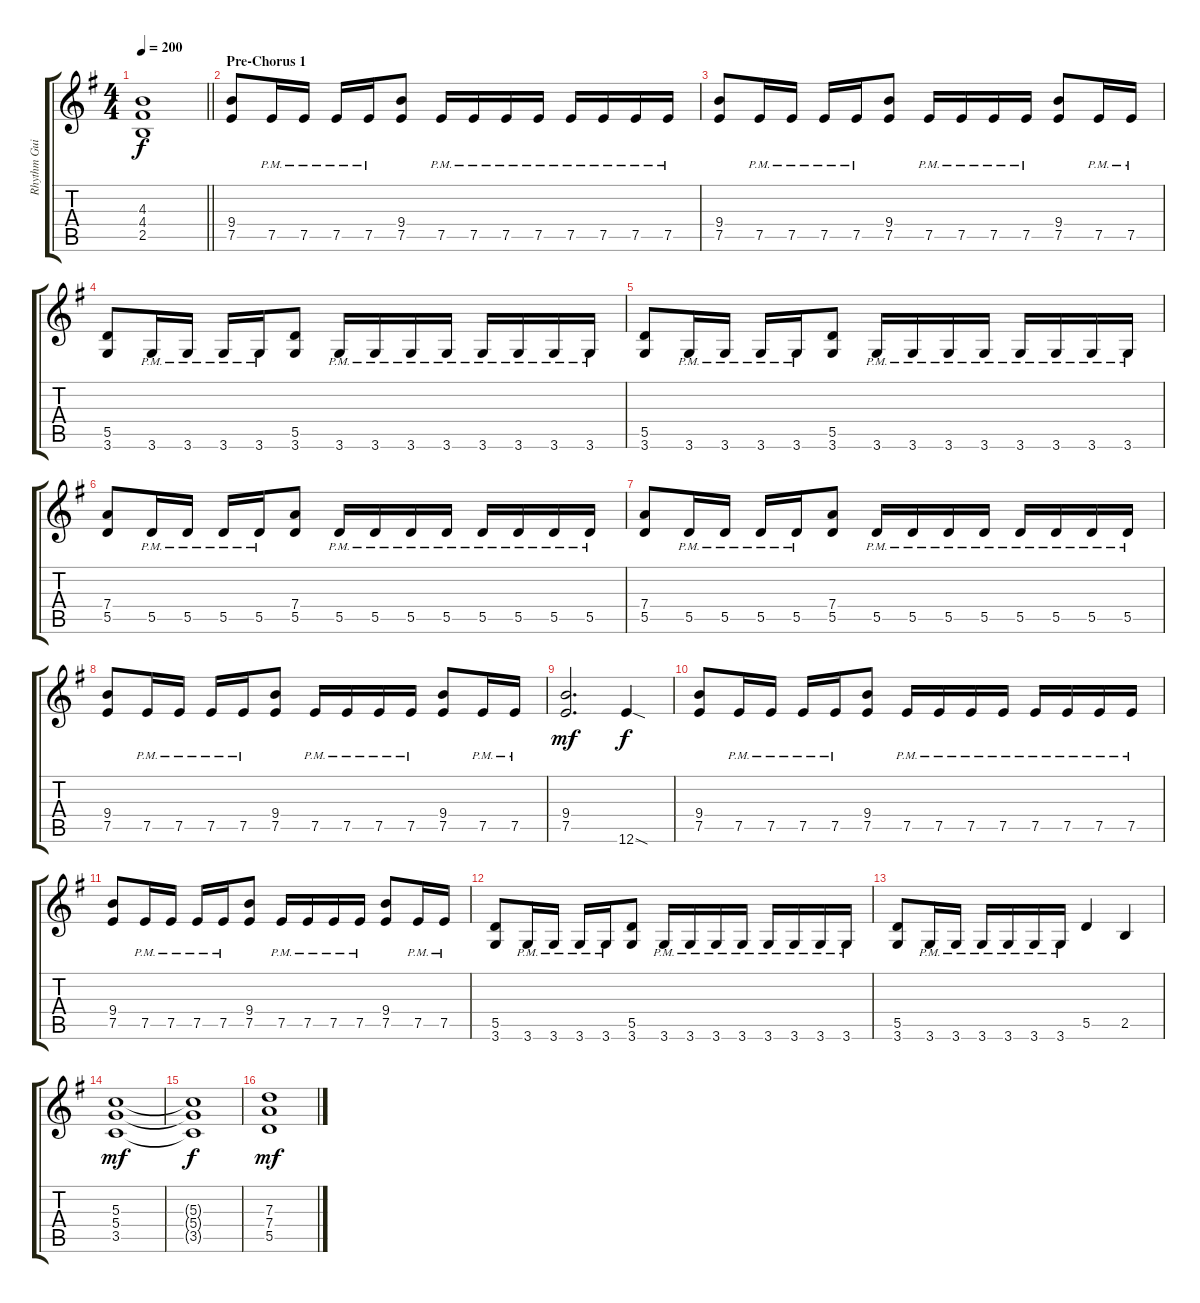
\track ("Rhythm Guitar 1" "Rhythm Gui") {instrument distortionguitar}
\staff {score tabs}
\tuning (E4 B3 G3 D3 A2 E2) {hide}
\ts (4 4)
\tempo 200
\clef g2
\barLineRight lightlight
\ks g
(4.3{t} 4.4{t} 2.5{t}).1{dy f} |
\section ("" "Pre-Chorus 1")
(9.4 7.5).8 7.5{pm}.16 7.5{pm}.16 7.5{pm}.16 7.5{pm}.16 (9.4 7.5).8 7.5{pm}.16 7.5{pm}.16 7.5{pm}.16 7.5{pm}.16 7.5{pm}.16 7.5{pm}.16 7.5{pm}.16 7.5{pm}.16 |
(9.4 7.5).8 7.5{pm}.16 7.5{pm}.16 7.5{pm}.16 7.5{pm}.16 (9.4 7.5).8 7.5{pm}.16 7.5{pm}.16 7.5{pm}.16 7.5{pm}.16 (9.4 7.5).8 7.5{pm}.16 7.5{pm}.16 |
(5.5 3.6).8 3.6{pm}.16 3.6{pm}.16 3.6{pm}.16 3.6{pm}.16 (5.5 3.6).8 3.6{pm}.16 3.6{pm}.16 3.6{pm}.16 3.6{pm}.16 3.6{pm}.16 3.6{pm}.16 3.6{pm}.16 3.6{pm}.16 |
(5.5 3.6).8 3.6{pm}.16 3.6{pm}.16 3.6{pm}.16 3.6{pm}.16 (5.5 3.6).8 3.6{pm}.16 3.6{pm}.16 3.6{pm}.16 3.6{pm}.16 3.6{pm}.16 3.6{pm}.16 3.6{pm}.16 3.6{pm}.16 |
(7.4 5.5).8 5.5{pm}.16 5.5{pm}.16 5.5{pm}.16 5.5{pm}.16 (7.4 5.5).8 5.5{pm}.16 5.5{pm}.16 5.5{pm}.16 5.5{pm}.16 5.5{pm}.16 5.5{pm}.16 5.5{pm}.16 5.5{pm}.16 |
(7.4 5.5).8 5.5{pm}.16 5.5{pm}.16 5.5{pm}.16 5.5{pm}.16 (7.4 5.5).8 5.5{pm}.16 5.5{pm}.16 5.5{pm}.16 5.5{pm}.16 5.5{pm}.16 5.5{pm}.16 5.5{pm}.16 5.5{pm}.16 |
(9.4 7.5).8 7.5{pm}.16 7.5{pm}.16 7.5{pm}.16 7.5{pm}.16 (9.4 7.5).8 7.5{pm}.16 7.5{pm}.16 7.5{pm}.16 7.5{pm}.16 (9.4 7.5).8 7.5{pm}.16 7.5{pm}.16 |
(9.4 7.5).2{d dy mf} 12.6{sod}.4{dy f} |
(9.4 7.5).8 7.5{pm}.16 7.5{pm}.16 7.5{pm}.16 7.5{pm}.16 (9.4 7.5).8 7.5{pm}.16 7.5{pm}.16 7.5{pm}.16 7.5{pm}.16 7.5{pm}.16 7.5{pm}.16 7.5{pm}.16 7.5{pm}.16 |
(9.4 7.5).8 7.5{pm}.16 7.5{pm}.16 7.5{pm}.16 7.5{pm}.16 (9.4 7.5).8 7.5{pm}.16 7.5{pm}.16 7.5{pm}.16 7.5{pm}.16 (9.4 7.5).8 7.5{pm}.16 7.5{pm}.16 |
(5.5 3.6).8 3.6{pm}.16 3.6{pm}.16 3.6{pm}.16 3.6{pm}.16 (5.5 3.6).8 3.6{pm}.16 3.6{pm}.16 3.6{pm}.16 3.6{pm}.16 3.6{pm}.16 3.6{pm}.16 3.6{pm}.16 3.6{pm}.16 |
(5.5 3.6).8 3.6{pm}.16 3.6{pm}.16 3.6{pm}.16 3.6{pm}.16 3.6{pm}.16 3.6{pm}.16 5.5.4 2.5.4 |
(5.3 5.4 3.5).1{dy mf} |
(5.3{t} 5.4{t} 3.5{t}).1{dy f} |
(7.3 7.4 5.5).1{dy mf}
